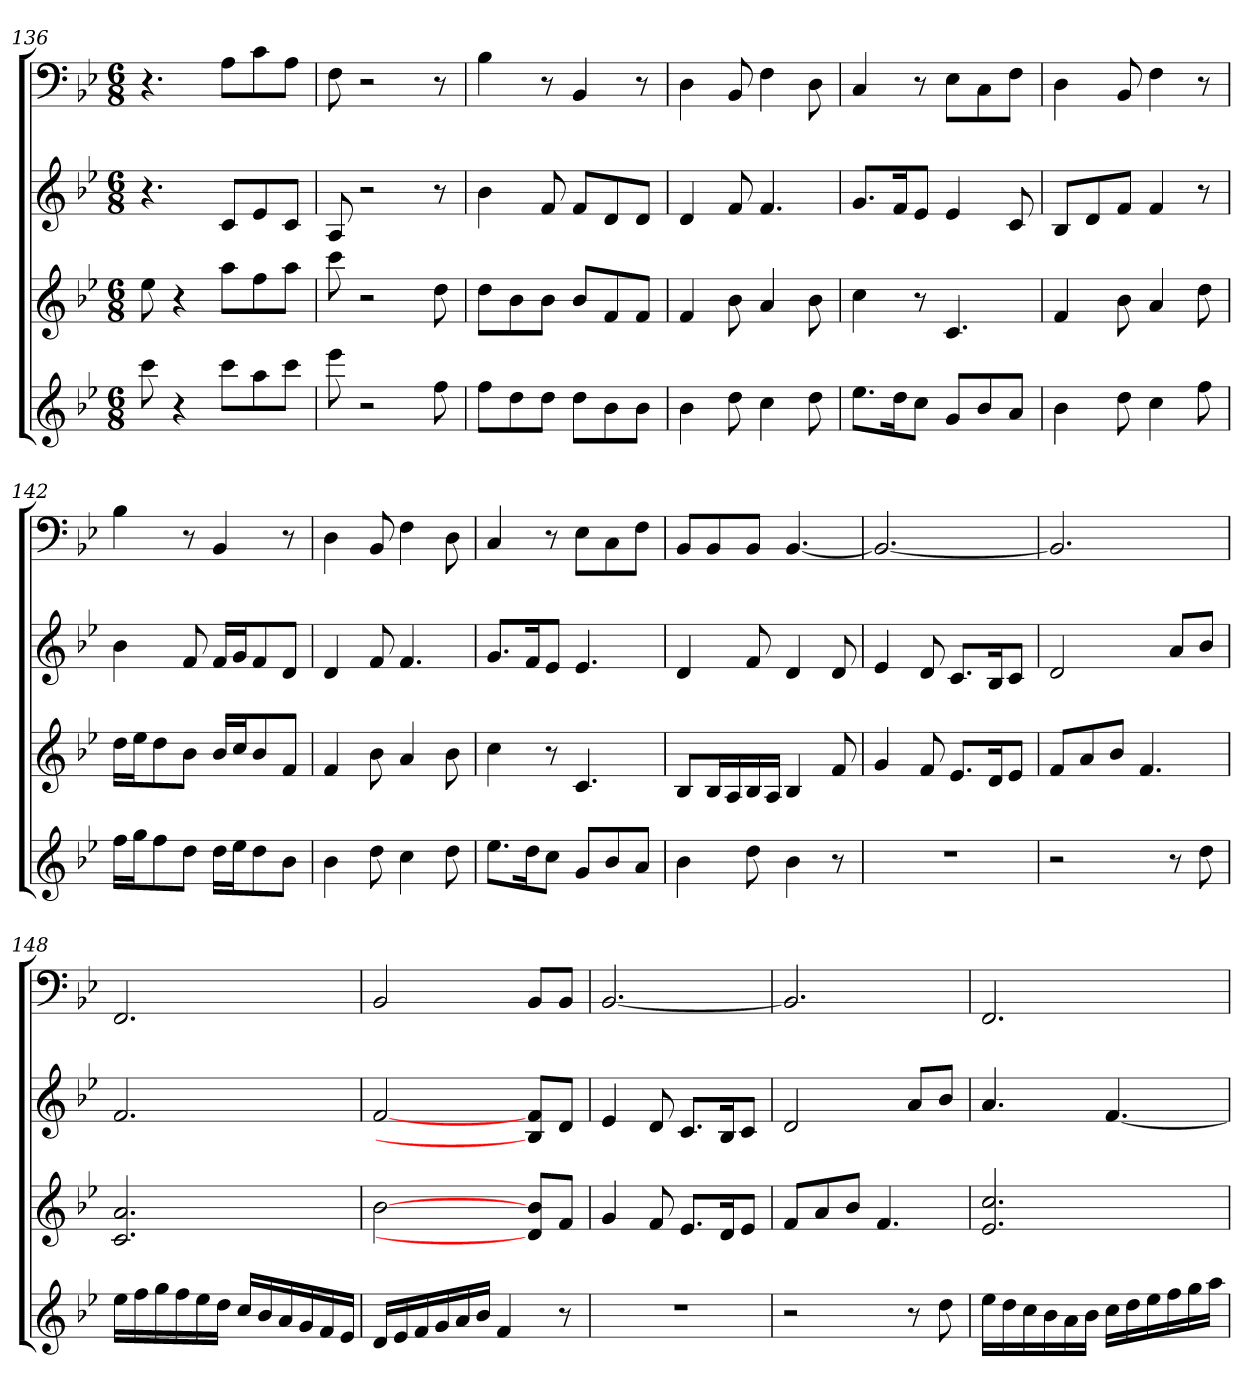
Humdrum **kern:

**kern	**kern	**kern	**kern
*part4	*part3	*part2	*part1
*staff4	*staff3	*staff2	*staff1
*k[b-e-]	*k[b-e-]	*k[b-e-]	*k[b-e-]
*B-:	*B-:	*B-:	*B-:
*M6/8	*M6/8	*M6/8	*M6/8
=136	=136	=136	=136
8ccc	8ee-	4.r	4.r
4r	4r	.	.
8cccL	8aaL	8cL	8AL
8aa	8ff	8e-	8c
8cccJ	8aaJ	8cJ	8AJ
=137	=137	=137	=137
8eee-	8ccc	8A	8F
2r	2r	2r	2r
8ff	8dd	8r	8r
=138	=138	=138	=138
8ffL	8ddL	4b-	4B-
8dd	8b-	.	.
8ddJ	8b-J	8f	8r
8ddL	8b-L	8fL	4BB-
8b-	8f	8d	.
8b-J	8fJ	8dJ	8r
=139	=139	=139	=139
4b-	4f	4d	4D
8dd	8b-	8f	8BB-
4cc	4a	4.f	4F
8dd	8b-	.	8D
=140	=140	=140	=140
8.ee-L	4cc	8.gL	4C
16ddK	.	16fK	.
8ccJ	8r	8e-J	8r
8gL	4.c	4e-	8E-L
8b-	.	.	8C
8aJ	.	8c	8FJ
=141	=141	=141	=141
4b-	4f	8B-L	4D
.	.	8d	.
8dd	8b-	8fJ	8BB-
4cc	4a	4f	4F
8ff	8dd	8r	8r
=142	=142	=142	=142
16ffLL	16ddLL	4b-	4B-
16ggJ	16ee-J	.	.
8ff	8dd	.	.
8ddJ	8b-J	8f	8r
16ddLL	16b-LL	16fLL	4BB-
16ee-J	16ccJ	16gJ	.
8dd	8b-	8f	.
8b-J	8fJ	8dJ	8r
=143	=143	=143	=143
4b-	4f	4d	4D
8dd	8b-	8f	8BB-
4cc	4a	4.f	4F
8dd	8b-	.	8D
=144	=144	=144	=144
8.ee-L	4cc	8.gL	4C
16ddK	.	16fK	.
8ccJ	8r	8e-J	8r
8gL	4.c	4.e-	8E-L
8b-	.	.	8C
8aJ	.	.	8FJ
=145	=145	=145	=145
4b-	8B-L	4d	8BB-L
.	16B-L	.	8BB-
.	16A	.	.
8dd	16B-	8f	8BB-J
.	16AJJ	.	.
4b-	4B-	4d	[4.BB-
8r	8f	8d	.
=146	=146	=146	=146
2.r	4g	4e-	2.BB-_
.	8f	8d	.
.	8.e-L	8.cL	.
.	16dK	16B-K	.
.	8e-J	8cJ	.
=147	=147	=147	=147
2r	8fL	2d	2.BB-]
.	8a	.	.
.	8b-J	.	.
.	4.f	.	.
8r	.	8aL	.
8dd	.	8b-J	.
=148	=148	=148	=148
16ee-LL	2.c 2.a	2.f	2.FF
16ff	.	.	.
16gg	.	.	.
16ff	.	.	.
16ee-	.	.	.
16ddJJ	.	.	.
16ccLL	.	.	.
16b-	.	.	.
16a	.	.	.
16g	.	.	.
16f	.	.	.
16e-JJ	.	.	.
=149	=149	=149	=149
16dLL	[2b-	[2f	2BB-
16e-	.	.	.
16f	.	.	.
16g	.	.	.
16a	.	.	.
16b-JJ	.	.	.
4f	.	.	.
.	8d] 8b-L	8B-] 8fL	8BB-L
8r	8fJ	8dJ	8BB-J
=150	=150	=150	=150
2.r	4g	4e-	[2.BB-
.	8f	8d	.
.	8.e-L	8.cL	.
.	16dK	16B-K	.
.	8e-J	8cJ	.
=151	=151	=151	=151
2r	8fL	2d	2.BB-]
.	8a	.	.
.	8b-J	.	.
.	4.f	.	.
8r	.	8aL	.
8dd	.	8b-J	.
=152	=152	=152	=152
16ee-LL	2.e- 2.cc	4.a	2.FF
16dd	.	.	.
16cc	.	.	.
16b-	.	.	.
16a	.	.	.
16b-JJ	.	.	.
16ccLL	.	[4.f	.
16dd	.	.	.
16ee-	.	.	.
16ff	.	.	.
16gg	.	.	.
16aaJJ	.	.	.
=	=	=	=
*-	*-	*-	*-
